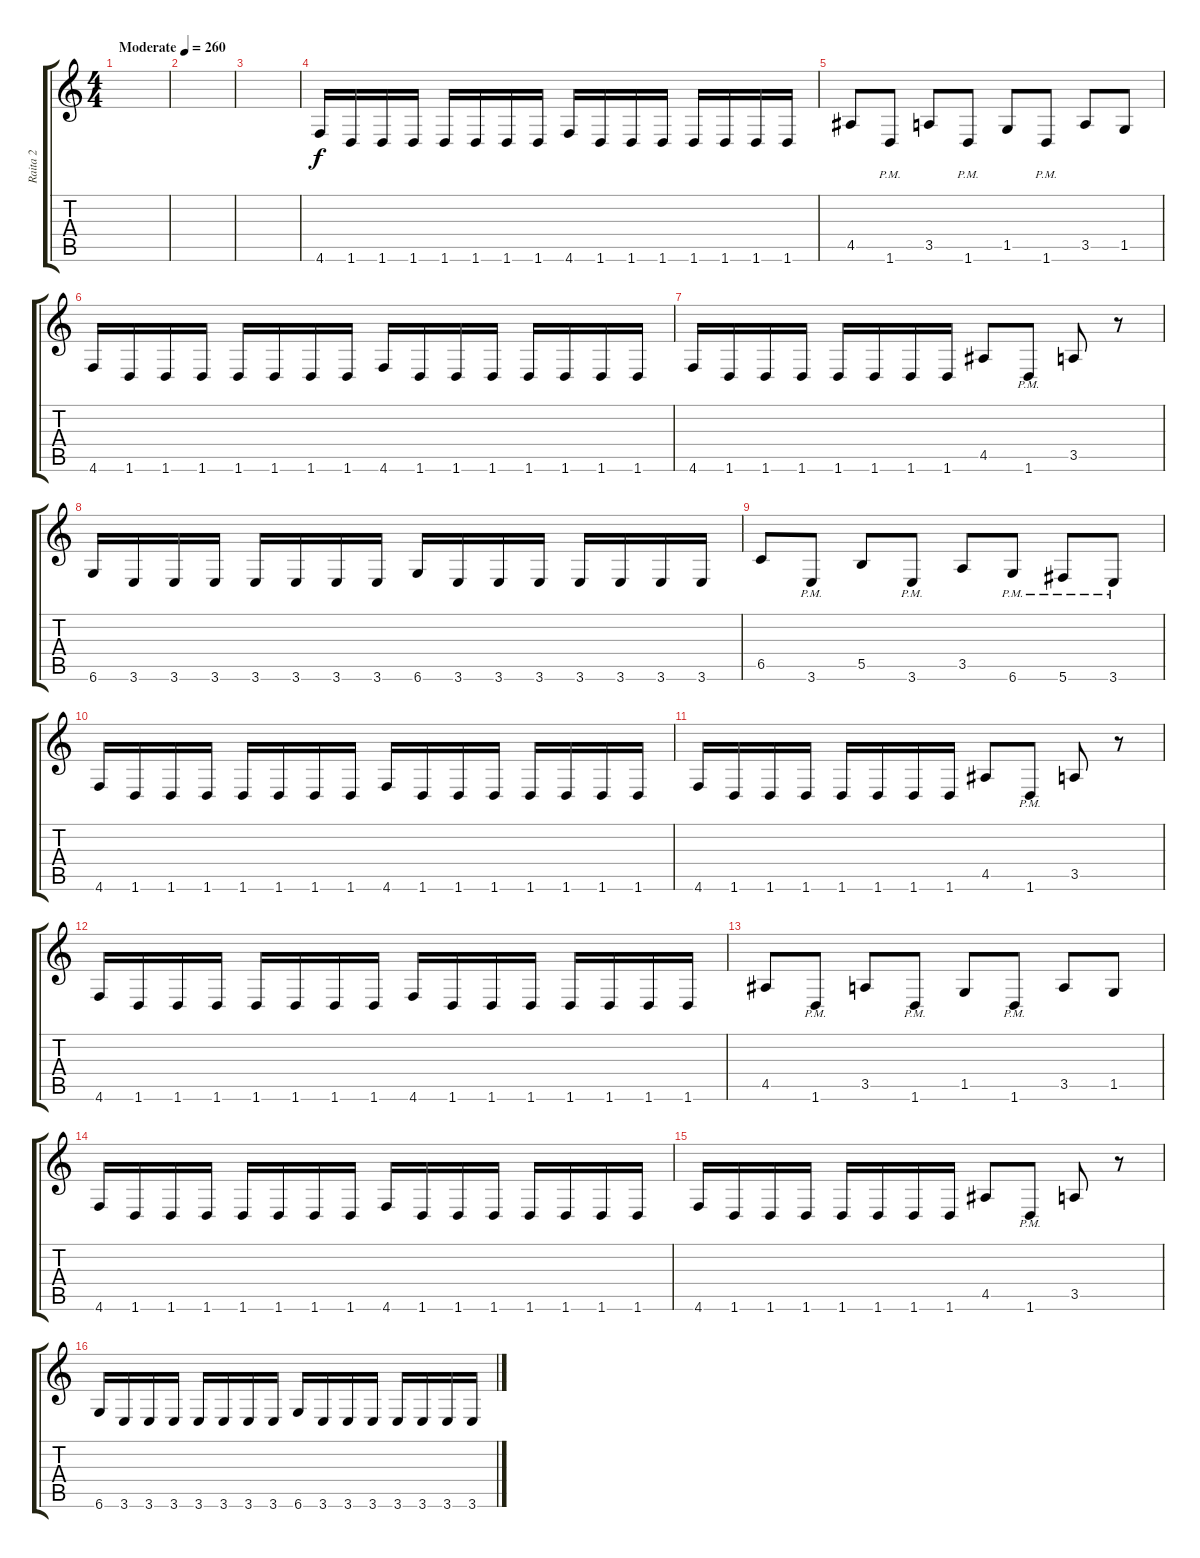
\track ("Raita 2" "Raita 2") {instrument distortionguitar}
\staff {score tabs}
\tuning (Db4 Ab3 E3 B2 Gb2 Db2) {hide}
\ts (4 4)
\tempo (260 "Moderate")
\clef g2
\ks c
|
|
|
4.6.16 1.6.16 1.6.16 1.6.16 1.6.16 1.6.16 1.6.16 1.6.16 4.6.16 1.6.16 1.6.16 1.6.16 1.6.16 1.6.16 1.6.16 1.6.16 |
4.5.8 1.6{pm}.8 3.5.8 1.6{pm}.8 1.5.8 1.6{pm}.8 3.5.8 1.5.8 |
4.6.16 1.6.16 1.6.16 1.6.16 1.6.16 1.6.16 1.6.16 1.6.16 4.6.16 1.6.16 1.6.16 1.6.16 1.6.16 1.6.16 1.6.16 1.6.16 |
4.6.16 1.6.16 1.6.16 1.6.16 1.6.16 1.6.16 1.6.16 1.6.16 4.5.8 1.6{pm}.8 3.5.8 r.8 |
6.6.16 3.6.16 3.6.16 3.6.16 3.6.16 3.6.16 3.6.16 3.6.16 6.6.16 3.6.16 3.6.16 3.6.16 3.6.16 3.6.16 3.6.16 3.6.16 |
6.5.8 3.6{pm}.8 5.5.8 3.6{pm}.8 3.5.8 6.6{pm}.8 5.6{pm}.8 3.6{pm}.8 |
4.6.16 1.6.16 1.6.16 1.6.16 1.6.16 1.6.16 1.6.16 1.6.16 4.6.16 1.6.16 1.6.16 1.6.16 1.6.16 1.6.16 1.6.16 1.6.16 |
4.6.16 1.6.16 1.6.16 1.6.16 1.6.16 1.6.16 1.6.16 1.6.16 4.5.8 1.6{pm}.8 3.5.8 r.8 |
4.6.16 1.6.16 1.6.16 1.6.16 1.6.16 1.6.16 1.6.16 1.6.16 4.6.16 1.6.16 1.6.16 1.6.16 1.6.16 1.6.16 1.6.16 1.6.16 |
4.5.8 1.6{pm}.8 3.5.8 1.6{pm}.8 1.5.8 1.6{pm}.8 3.5.8 1.5.8 |
4.6.16 1.6.16 1.6.16 1.6.16 1.6.16 1.6.16 1.6.16 1.6.16 4.6.16 1.6.16 1.6.16 1.6.16 1.6.16 1.6.16 1.6.16 1.6.16 |
4.6.16 1.6.16 1.6.16 1.6.16 1.6.16 1.6.16 1.6.16 1.6.16 4.5.8 1.6{pm}.8 3.5.8 r.8 |
6.6.16 3.6.16 3.6.16 3.6.16 3.6.16 3.6.16 3.6.16 3.6.16 6.6.16 3.6.16 3.6.16 3.6.16 3.6.16 3.6.16 3.6.16 3.6.16
